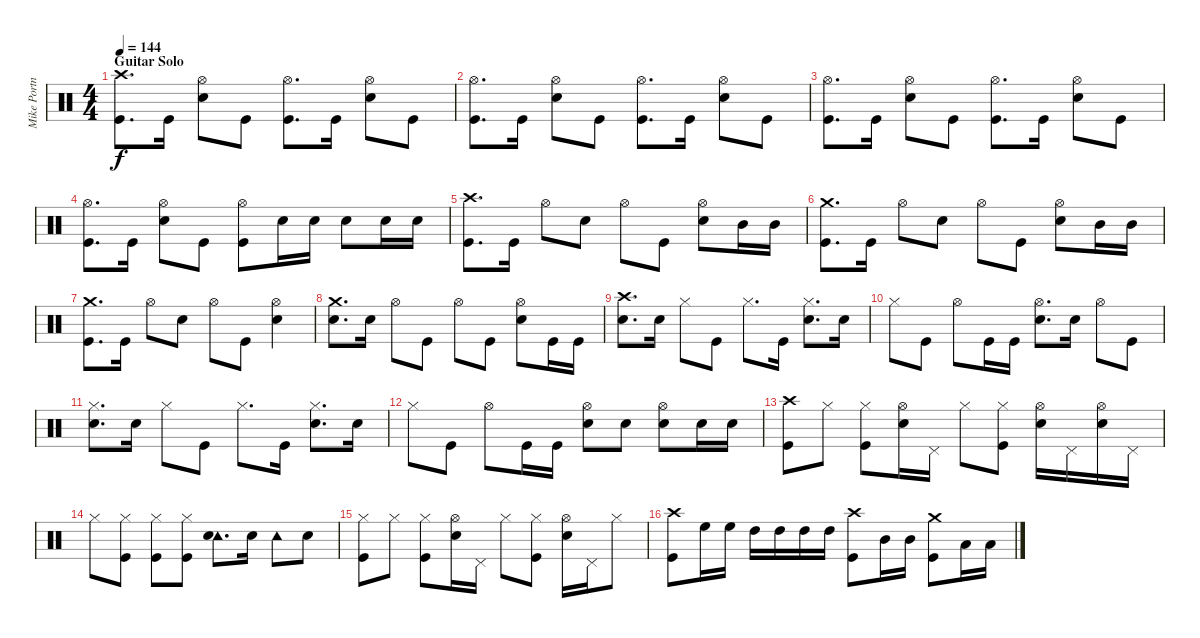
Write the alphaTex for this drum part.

\track ("Mike Portnoy - drums" "Mike Portn") {instrument percussion}
\staff {score}
\articulation defaults
\ts (4 4)
\section ("" "Guitar Solo")
\tempo 144
\clef neutral
\ks c
("Crash high (hit)" "Kick (hit)").8{d dy f} "Kick (hit)".16 ("Hi-Hat (open)" "Snare (hit) 2").8 "Kick (hit)".8 ("Hi-Hat (open)" "Kick (hit)").8{d} "Kick (hit)".16 ("Hi-Hat (open)" "Snare (hit) 2").8 "Kick (hit)".8 |
("Hi-Hat (open)" "Kick (hit)").8{d} "Kick (hit)".16 ("Hi-Hat (open)" "Snare (hit) 2").8 "Kick (hit)".8 ("Hi-Hat (open)" "Kick (hit)").8{d} "Kick (hit)".16 ("Hi-Hat (open)" "Snare (hit) 2").8 "Kick (hit)".8 |
("Hi-Hat (open)" "Kick (hit)").8{d} "Kick (hit)".16 ("Hi-Hat (open)" "Snare (hit) 2").8 "Kick (hit)".8 ("Hi-Hat (open)" "Kick (hit)").8{d} "Kick (hit)".16 ("Hi-Hat (open)" "Snare (hit) 2").8 "Kick (hit)".8 |
("Hi-Hat (open)" "Kick (hit)").8{d} "Kick (hit)".16 ("Hi-Hat (open)" "Snare (hit) 2").8 "Kick (hit)".8 ("Hi-Hat (open)" "Kick (hit)").8 "Snare (hit) 2".16 "Snare (hit) 2".16 "Snare (hit) 2".8 "Snare (hit) 2".16 "Snare (hit) 2".16 |
("Crash high (hit)" "Kick (hit)").8{d} "Kick (hit)".16 "Hi-Hat (open)".8 "Snare (hit) 2".8 "Hi-Hat (open)".8 "Kick (hit)".8 ("Hi-Hat (open)" "Snare (hit) 2").8 "Mid Tom (hit)".16 "Mid Tom (hit)".16 |
("Crash medium (hit)" "Kick (hit)").8{d} "Kick (hit)".16 "Hi-Hat (open)".8 "Snare (hit) 2".8 "Hi-Hat (open)".8 "Kick (hit)".8 ("Hi-Hat (open)" "Snare (hit) 2").8 "Mid Tom (hit)".16 "Mid Tom (hit)".16 |
("Crash medium (hit)" "Kick (hit)").8{d} "Kick (hit)".16 "Hi-Hat (open)".8 "Snare (hit) 2".8 "Hi-Hat (open)".8 "Kick (hit)".8 ("Hi-Hat (open)" "Snare (hit) 2").4 |
("Crash medium (hit)" "Snare (hit) 2").8{d} "Snare (hit) 2".16 "Hi-Hat (open)".8 "Kick (hit)".8 "Hi-Hat (open)".8 "Kick (hit)".8 ("Hi-Hat (open)" "Snare (hit) 2").8 "Kick (hit)".16 "Kick (hit)".16 |
("Crash high (hit)" "Snare (hit) 2").8{d} "Snare (hit) 2".16 "Hi-Hat (closed)".8 "Kick (hit)".8 "Hi-Hat (closed)".8{d} "Kick (hit)".16 ("Hi-Hat (closed)" "Snare (hit) 2").8{d} "Snare (hit) 2".16 |
"Hi-Hat (closed)".8 "Kick (hit)".8 "Hi-Hat (open)".8 "Kick (hit)".16 "Kick (hit)".16 ("Hi-Hat (open)" "Snare (hit) 2").8{d} "Snare (hit) 2".16 "Hi-Hat (open)".8 "Kick (hit)".8 |
("Hi-Hat (closed)" "Snare (hit) 2").8{d} "Snare (hit) 2".16 "Hi-Hat (closed)".8 "Kick (hit)".8 "Hi-Hat (closed)".8{d} "Kick (hit)".16 ("Hi-Hat (closed)" "Snare (hit) 2").8{d} "Snare (hit) 2".16 |
"Hi-Hat (closed)".8 "Kick (hit)".8 "Hi-Hat (open)".8 "Kick (hit)".16 "Kick (hit)".16 ("Hi-Hat (open)" "Snare (hit) 2").8 "Snare (hit) 2".8 ("Hi-Hat (open)" "Snare (hit) 2").8 "Snare (hit) 2".16 "Snare (hit) 2".16 |
("Crash high (hit)" "Kick (hit)").8 "Hi-Hat (closed)".8 ("Hi-Hat (closed)" "Kick (hit)").8 ("Hi-Hat (open)" "Snare (hit) 2").16 "Pedal Hi-Hat (hit)".16 "Hi-Hat (closed)".8 ("Hi-Hat (closed)" "Kick (hit)").8 ("Hi-Hat (open)" "Snare (hit) 2").16 "Pedal Hi-Hat (hit)".16 ("Hi-Hat (open)" "Snare (hit) 2").16 "Pedal Hi-Hat (hit)".16 |
"Hi-Hat (closed)".8 ("Hi-Hat (closed)" "Kick (hit)").8 ("Hi-Hat (closed)" "Kick (hit)").8 ("Hi-Hat (closed)" "Kick (hit)").8 ("Tambourine (hit)" "Snare (hit) 2").8{d} "Snare (hit) 2".16 "Tambourine (hit)".8 "Snare (hit) 2".8 |
("Hi-Hat (closed)" "Kick (hit)").8 "Hi-Hat (closed)".8 ("Hi-Hat (closed)" "Kick (hit)").8 ("Hi-Hat (open)" "Snare (hit) 2").16 "Pedal Hi-Hat (hit)".16 "Hi-Hat (closed)".8 ("Hi-Hat (closed)" "Kick (hit)").8 ("Hi-Hat (open)" "Snare (hit) 2").16 "Pedal Hi-Hat (hit)".16 "Hi-Hat (closed)".8 |
("Crash high (hit)" "Kick (hit)").8 "High Floor Tom (hit)".16 "High Floor Tom (hit)".16 "High Tom (hit)".16 "High Tom (hit)".16 "High Tom (hit)".16 "High Tom (hit)".16 ("Crash high (hit)" "Kick (hit)").8 "Mid Tom (hit)".16 "Mid Tom (hit)".16 ("Crash medium (hit)" "Kick (hit)").8 "Low Tom (hit)".16 "Low Tom (hit)".16
